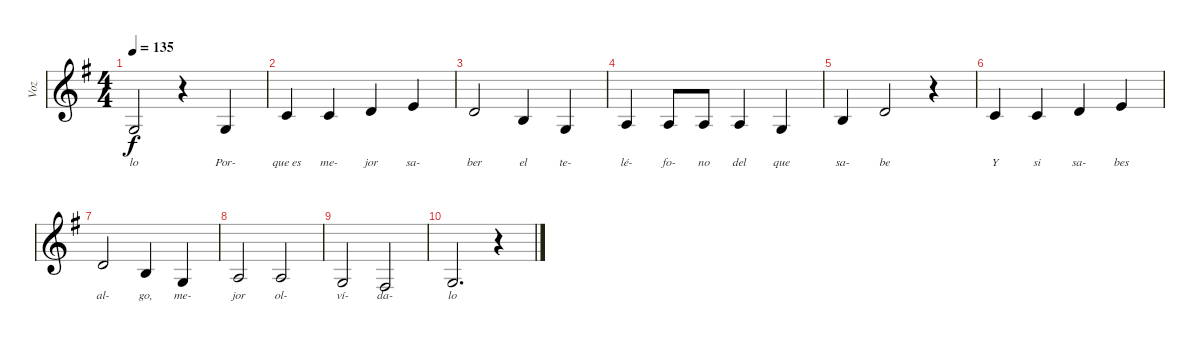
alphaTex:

\track ("Voz" "Voz") {instrument altosax}
\staff {score}
\tuning (E4 B3 G3 D3 A2 E2) {hide}
\ts (4 4)
\tempo 135
\clef g2
\ks g
0.3.2{lyrics (0 "lo") lyrics (1 "") lyrics (2 "") lyrics (3 "") lyrics (4 "") dy f} r.4 0.3.4{lyrics (0 "Por-") lyrics (1 "") lyrics (2 "") lyrics (3 "") lyrics (4 "")} |
1.2.4{lyrics (0 "que es") lyrics (1 "") lyrics (2 "") lyrics (3 "") lyrics (4 "")} 1.2.4{lyrics (0 "me-") lyrics (1 "") lyrics (2 "") lyrics (3 "") lyrics (4 "")} 3.2.4{lyrics (0 "jor") lyrics (1 "") lyrics (2 "") lyrics (3 "") lyrics (4 "")} 0.1.4{lyrics (0 "sa-") lyrics (1 "") lyrics (2 "") lyrics (3 "") lyrics (4 "")} |
3.2.2{lyrics (0 "ber") lyrics (1 "") lyrics (2 "") lyrics (3 "") lyrics (4 "")} 0.2.4{lyrics (0 "el") lyrics (1 "") lyrics (2 "") lyrics (3 "") lyrics (4 "")} 0.3.4{lyrics (0 "te-") lyrics (1 "") lyrics (2 "") lyrics (3 "") lyrics (4 "")} |
2.3.4{lyrics (0 "lé-") lyrics (1 "") lyrics (2 "") lyrics (3 "") lyrics (4 "")} 2.3.8{lyrics (0 "fo-") lyrics (1 "") lyrics (2 "") lyrics (3 "") lyrics (4 "")} 2.3.8{lyrics (0 "no") lyrics (1 "") lyrics (2 "") lyrics (3 "") lyrics (4 "")} 2.3.4{lyrics (0 "del") lyrics (1 "") lyrics (2 "") lyrics (3 "") lyrics (4 "")} 0.3.4{lyrics (0 "que") lyrics (1 "") lyrics (2 "") lyrics (3 "") lyrics (4 "")} |
0.2.4{lyrics (0 "sa-") lyrics (1 "") lyrics (2 "") lyrics (3 "") lyrics (4 "")} 3.2.2{lyrics (0 "be") lyrics (1 "") lyrics (2 "") lyrics (3 "") lyrics (4 "")} r.4 |
1.2.4{lyrics (0 "Y") lyrics (1 "") lyrics (2 "") lyrics (3 "") lyrics (4 "")} 1.2.4{lyrics (0 "si") lyrics (1 "") lyrics (2 "") lyrics (3 "") lyrics (4 "")} 3.2.4{lyrics (0 "sa-") lyrics (1 "") lyrics (2 "") lyrics (3 "") lyrics (4 "")} 0.1.4{lyrics (0 "bes") lyrics (1 "") lyrics (2 "") lyrics (3 "") lyrics (4 "")} |
3.2.2{lyrics (0 "al-") lyrics (1 "") lyrics (2 "") lyrics (3 "") lyrics (4 "")} 0.2.4{lyrics (0 "go,") lyrics (1 "") lyrics (2 "") lyrics (3 "") lyrics (4 "")} 0.3.4{lyrics (0 "me-") lyrics (1 "") lyrics (2 "") lyrics (3 "") lyrics (4 "")} |
2.3.2{lyrics (0 "jor") lyrics (1 "") lyrics (2 "") lyrics (3 "") lyrics (4 "")} 2.3.2{lyrics (0 "ol-") lyrics (1 "") lyrics (2 "") lyrics (3 "") lyrics (4 "")} |
0.3.2{lyrics (0 "ví-") lyrics (1 "") lyrics (2 "") lyrics (3 "") lyrics (4 "")} 4.4.2{lyrics (0 "da-") lyrics (1 "") lyrics (2 "") lyrics (3 "") lyrics (4 "")} |
0.3.2{d lyrics (0 "lo") lyrics (1 "") lyrics (2 "") lyrics (3 "") lyrics (4 "")} r.4
